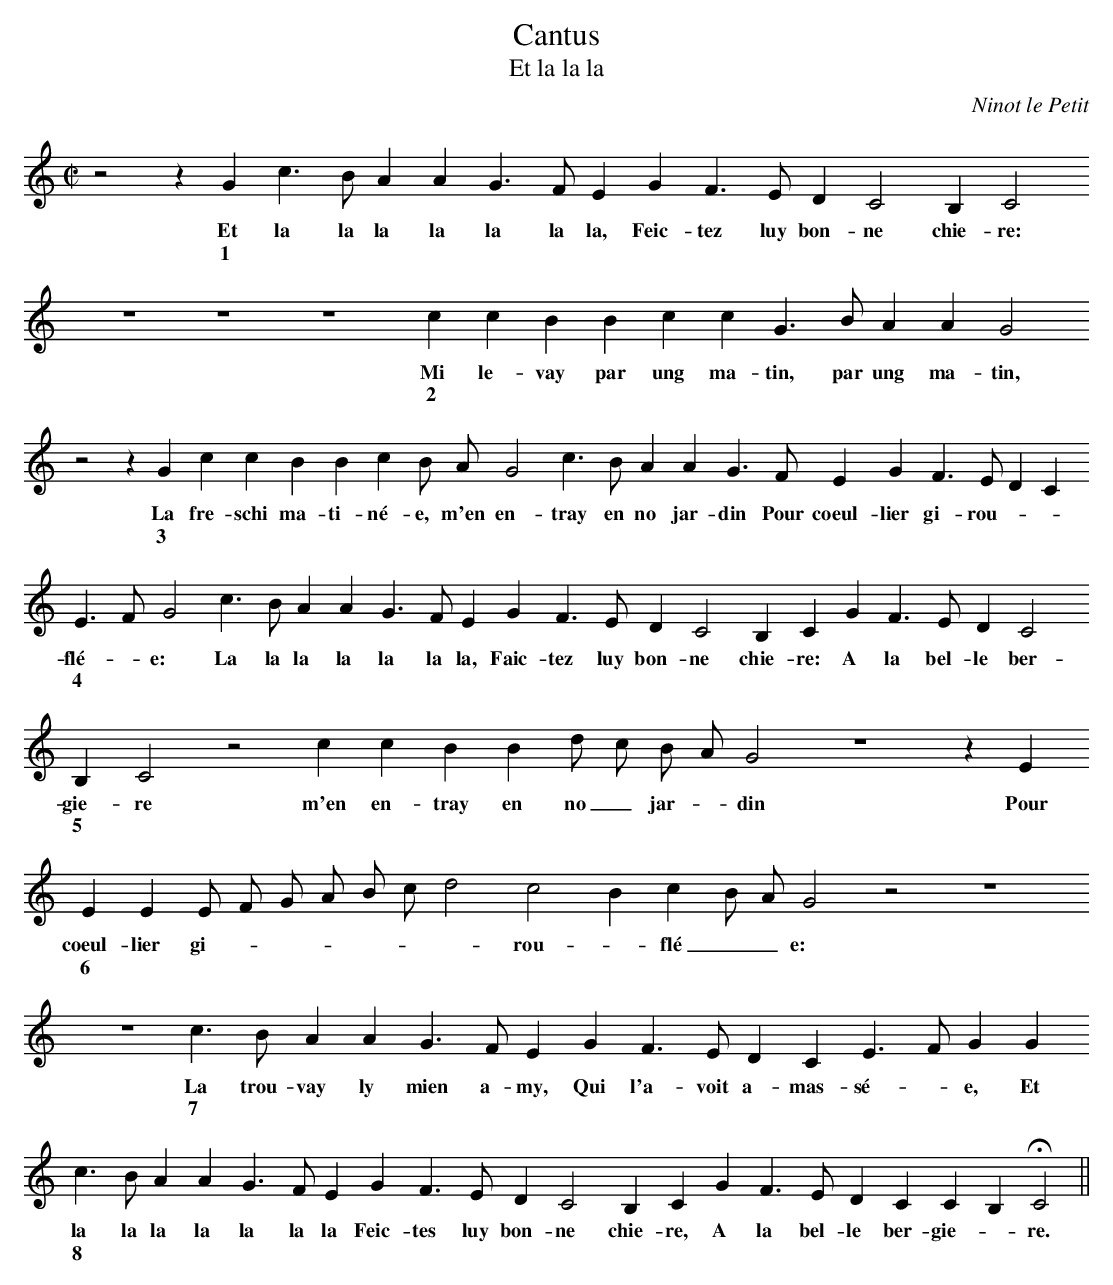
X:1
T:Cantus
T:Et la la la
C:Ninot le Petit
M:C|
L:1/4
K:C
z2 z G c > B A A G > F E G F > E D C2 B, C2
w: Et la la la la la la la, Feic- tez luy bon- ne chie- re:
w:1
z4 z4 z4 c c B B c c G > B A A G2
w: Mi le- vay par ung ma- tin, par ung ma- tin,
w:2
z2 z G c c B B c B/ A/ G2 c > B A A G > F E G F > E D C
w:La fre- schi ma- ti- né- e, m'en en- tray en no jar- din Pour coeul- lier gi- rou-
w:3
E > F G2 c > B A A G > F E G F > E D C2 B, C G F > E D C2
w: flé- _ e: La la la la la la la, Faic- tez luy bon- ne chie- re: A la bel- le ber-
w:4
B, C2 z2 c c B B d/ c/ B/ A/ G2 z4 z E
w:gie- re m'en en- tray en no _ jar- _ din Pour
w:5
E E E/ F/ G/ A/ B/ c/d2 c2 B c B/ A/ G2 z2 z4
w:coeul- lier gi- _ _ _ _ _ _ rou- _ flé _ _ e:
w:6
z4 c > B A A G > F E G F > E D C E > F G G
w:La trou- vay ly mien a- my, Qui l'a- voit a- mas- sé- _  e, Et
w:7
c > B A A G > F E G F > E D C2 B, C G F > E D C C B, HC2 ||
w: la la la la la la la Feic- tes luy bon- ne chie- re, A la bel- le ber- gie- _ re.
w:8
